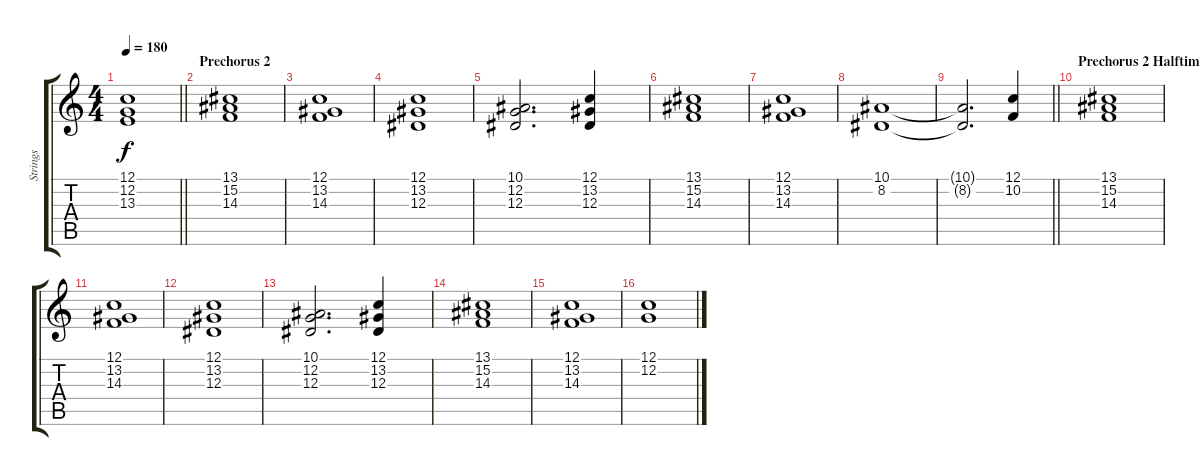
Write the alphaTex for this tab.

\track ("Strings" "Strings") {instrument stringensemble1}
\staff {score tabs}
\tuning (C4 G3 Eb3 Bb2 F2 C2) {hide}
\ts (4 4)
\tempo 180
\clef g2
\barLineRight lightlight
\ks c
(12.1 12.2 13.3).1{dy f} |
\section ("" "Prechorus 2")
(13.1 15.2 14.3).1 |
(12.1 13.2 14.3).1 |
(12.1 13.2 12.3).1 |
(10.1 12.2 12.3).2{d} (12.1 13.2 12.3).4 |
(13.1 15.2 14.3).1 |
(12.1 13.2 14.3).1 |
(10.1 8.2).1 |
\barLineRight lightlight
(10.1{t} 8.2{t}).2{d} (12.1 10.2).4 |
\section ("" "Prechorus 2 Halftime")
(13.1 15.2 14.3).1 |
(12.1 13.2 14.3).1 |
(12.1 13.2 12.3).1 |
(10.1 12.2 12.3).2{d} (12.1 13.2 12.3).4 |
(13.1 15.2 14.3).1 |
(12.1 13.2 14.3).1 |
(12.1 12.2).1
